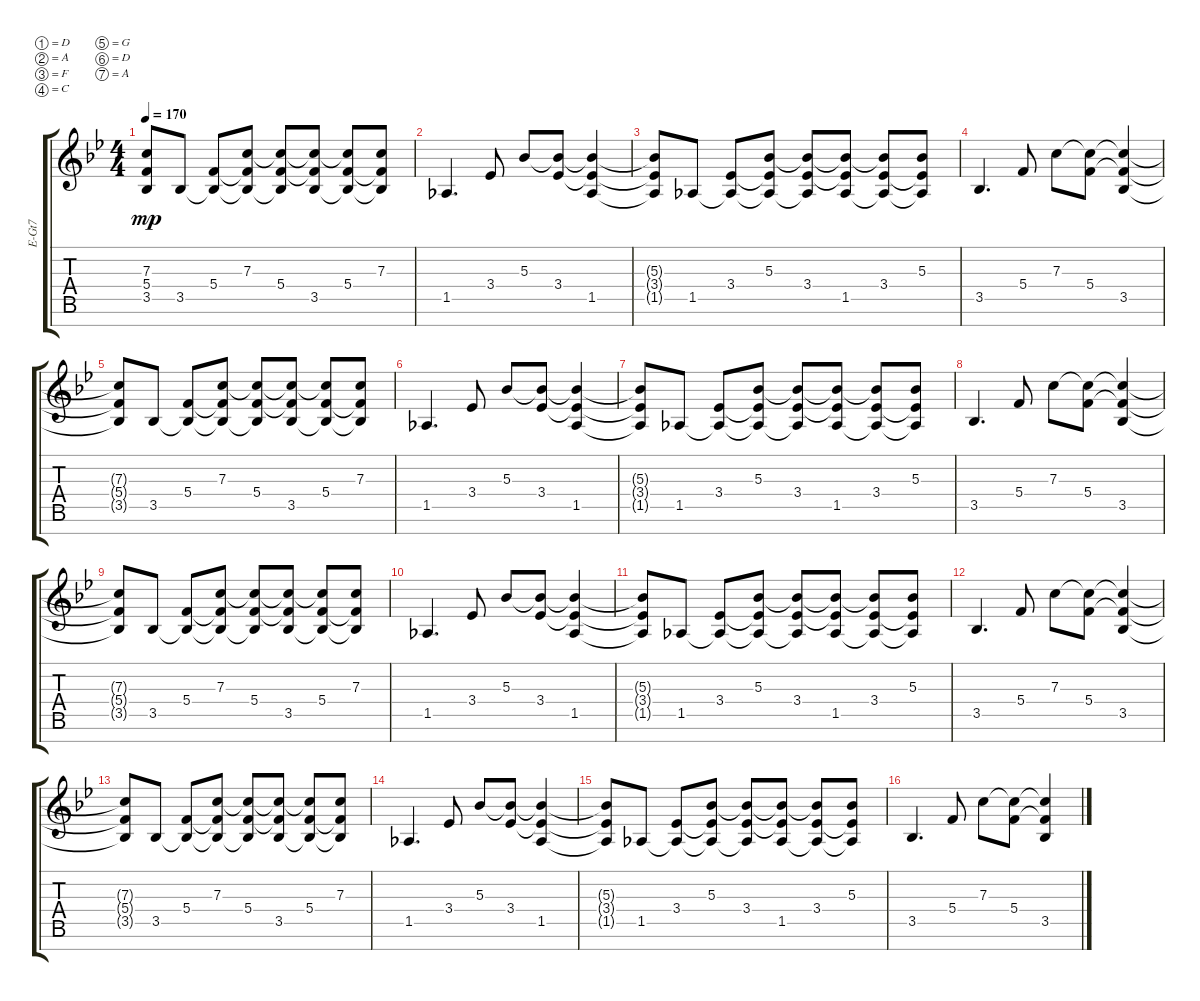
\defaultSystemsLayout 4
\bracketExtendMode groupsimilarinstruments
\otherSystemsTrackNameOrientation horizontal
\track ("Electric Guitar" "E-Gt7") {instrument distortionguitar}
\staff {score tabs}
\tuning (D4 A3 F3 C3 G2 D2 A1)
\ts (4 4)
\tempo 170
\clef g2
\ks bb
(7.3{t acc forcenatural} 5.4{t acc forcenatural} 3.5{t acc forcenatural}).8{dy mp beam Up} 3.5{acc forcenatural}.8{beam Up} (5.4{acc forcenatural} 3.5{t acc forcenatural}).8{beam Up} (7.3{acc forcenatural} 5.4{t acc forcenatural} 3.5{t acc forcenatural}).8{beam Up} (7.3{t acc forcenatural} 5.4{acc forcenatural} 3.5{t acc forcenatural}).8{beam Up} (7.3{t acc forcenatural} 5.4{t acc forcenatural} 3.5{acc forcenatural}).8{beam Up} (7.3{t acc forcenatural} 5.4{acc forcenatural} 3.5{t acc forcenatural}).8{beam Up} (7.3{acc forcenatural} 5.4{t acc forcenatural} 3.5{t acc forcenatural}).8{beam Up} |
1.5{acc b}.4{d beam Up} 3.4{acc forcenatural}.8{beam Up} 5.3{acc forcenatural}.8{beam Up} (3.4{acc forcenatural} 5.3{t acc forcenatural}).8{beam Up} (1.5{acc b} 3.4{t acc forcenatural} 5.3{t acc forcenatural}).4{beam Up} |
(1.5{t acc b} 3.4{t acc forcenatural} 5.3{t acc forcenatural}).8{beam Up} 1.5{acc b}.8{beam Up} (3.4{acc forcenatural} 1.5{t acc b}).8{beam Up} (5.3{acc forcenatural} 3.4{t acc forcenatural} 1.5{t acc b}).8{beam Up} (3.4{acc forcenatural} 5.3{t acc forcenatural} 1.5{t acc b}).8{beam Up} (1.5{acc b} 5.3{t acc forcenatural} 3.4{t acc forcenatural}).8{beam Up} (3.4{acc forcenatural} 5.3{t acc forcenatural} 1.5{t acc b}).8{beam Up} (5.3{acc forcenatural} 3.4{t acc forcenatural} 1.5{t acc b}).8{beam Up} |
3.5{acc forcenatural}.4{d beam Up} 5.4{acc forcenatural}.8{beam Up} 7.3{acc forcenatural}.8{beam Down} (7.3{t acc forcenatural} 5.4{acc forcenatural}).8{beam Down} (7.3{t acc forcenatural} 5.4{t acc forcenatural} 3.5{acc forcenatural}).4{beam Up} |
(7.3{t acc forcenatural} 5.4{t acc forcenatural} 3.5{t acc forcenatural}).8{beam Up} 3.5{acc forcenatural}.8{beam Up} (5.4{acc forcenatural} 3.5{t acc forcenatural}).8{beam Up} (7.3{acc forcenatural} 5.4{t acc forcenatural} 3.5{t acc forcenatural}).8{beam Up} (7.3{t acc forcenatural} 5.4{acc forcenatural} 3.5{t acc forcenatural}).8{beam Up} (7.3{t acc forcenatural} 5.4{t acc forcenatural} 3.5{acc forcenatural}).8{beam Up} (7.3{t acc forcenatural} 5.4{acc forcenatural} 3.5{t acc forcenatural}).8{beam Up} (7.3{acc forcenatural} 5.4{t acc forcenatural} 3.5{t acc forcenatural}).8{beam Up} |
1.5{acc b}.4{d beam Up} 3.4{acc forcenatural}.8{beam Up} 5.3{acc forcenatural}.8{beam Up} (3.4{acc forcenatural} 5.3{t acc forcenatural}).8{beam Up} (1.5{acc b} 3.4{t acc forcenatural} 5.3{t acc forcenatural}).4{beam Up} |
(1.5{t acc b} 3.4{t acc forcenatural} 5.3{t acc forcenatural}).8{beam Up} 1.5{acc b}.8{beam Up} (3.4{acc forcenatural} 1.5{t acc b}).8{beam Up} (5.3{acc forcenatural} 3.4{t acc forcenatural} 1.5{t acc b}).8{beam Up} (3.4{acc forcenatural} 5.3{t acc forcenatural} 1.5{t acc b}).8{beam Up} (1.5{acc b} 5.3{t acc forcenatural} 3.4{t acc forcenatural}).8{beam Up} (3.4{acc forcenatural} 5.3{t acc forcenatural} 1.5{t acc b}).8{beam Up} (5.3{acc forcenatural} 3.4{t acc forcenatural} 1.5{t acc b}).8{beam Up} |
3.5{acc forcenatural}.4{d beam Up} 5.4{acc forcenatural}.8{beam Up} 7.3{acc forcenatural}.8{beam Down} (7.3{t acc forcenatural} 5.4{acc forcenatural}).8{beam Down} (7.3{t acc forcenatural} 5.4{t acc forcenatural} 3.5{acc forcenatural}).4{beam Up} |
(7.3{t acc forcenatural} 5.4{t acc forcenatural} 3.5{t acc forcenatural}).8{beam Up} 3.5{acc forcenatural}.8{beam Up} (5.4{acc forcenatural} 3.5{t acc forcenatural}).8{beam Up} (7.3{acc forcenatural} 5.4{t acc forcenatural} 3.5{t acc forcenatural}).8{beam Up} (7.3{t acc forcenatural} 5.4{acc forcenatural} 3.5{t acc forcenatural}).8{beam Up} (7.3{t acc forcenatural} 5.4{t acc forcenatural} 3.5{acc forcenatural}).8{beam Up} (7.3{t acc forcenatural} 5.4{acc forcenatural} 3.5{t acc forcenatural}).8{beam Up} (7.3{acc forcenatural} 5.4{t acc forcenatural} 3.5{t acc forcenatural}).8{beam Up} |
1.5{acc b}.4{d beam Up} 3.4{acc forcenatural}.8{beam Up} 5.3{acc forcenatural}.8{beam Up} (3.4{acc forcenatural} 5.3{t acc forcenatural}).8{beam Up} (1.5{acc b} 3.4{t acc forcenatural} 5.3{t acc forcenatural}).4{beam Up} |
(1.5{t acc b} 3.4{t acc forcenatural} 5.3{t acc forcenatural}).8{beam Up} 1.5{acc b}.8{beam Up} (3.4{acc forcenatural} 1.5{t acc b}).8{beam Up} (5.3{acc forcenatural} 3.4{t acc forcenatural} 1.5{t acc b}).8{beam Up} (3.4{acc forcenatural} 5.3{t acc forcenatural} 1.5{t acc b}).8{beam Up} (1.5{acc b} 5.3{t acc forcenatural} 3.4{t acc forcenatural}).8{beam Up} (3.4{acc forcenatural} 5.3{t acc forcenatural} 1.5{t acc b}).8{beam Up} (5.3{acc forcenatural} 3.4{t acc forcenatural} 1.5{t acc b}).8{beam Up} |
3.5{acc forcenatural}.4{d beam Up} 5.4{acc forcenatural}.8{beam Up} 7.3{acc forcenatural}.8{beam Down} (7.3{t acc forcenatural} 5.4{acc forcenatural}).8{beam Down} (7.3{t acc forcenatural} 5.4{t acc forcenatural} 3.5{acc forcenatural}).4{beam Up} |
(7.3{t acc forcenatural} 5.4{t acc forcenatural} 3.5{t acc forcenatural}).8{beam Up} 3.5{acc forcenatural}.8{beam Up} (5.4{acc forcenatural} 3.5{t acc forcenatural}).8{beam Up} (7.3{acc forcenatural} 5.4{t acc forcenatural} 3.5{t acc forcenatural}).8{beam Up} (7.3{t acc forcenatural} 5.4{acc forcenatural} 3.5{t acc forcenatural}).8{beam Up} (7.3{t acc forcenatural} 5.4{t acc forcenatural} 3.5{acc forcenatural}).8{beam Up} (7.3{t acc forcenatural} 5.4{acc forcenatural} 3.5{t acc forcenatural}).8{beam Up} (7.3{acc forcenatural} 5.4{t acc forcenatural} 3.5{t acc forcenatural}).8{beam Up} |
1.5{acc b}.4{d beam Up} 3.4{acc forcenatural}.8{beam Up} 5.3{acc forcenatural}.8{beam Up} (3.4{acc forcenatural} 5.3{t acc forcenatural}).8{beam Up} (1.5{acc b} 3.4{t acc forcenatural} 5.3{t acc forcenatural}).4{beam Up} |
(1.5{t acc b} 3.4{t acc forcenatural} 5.3{t acc forcenatural}).8{beam Up} 1.5{acc b}.8{beam Up} (3.4{acc forcenatural} 1.5{t acc b}).8{beam Up} (5.3{acc forcenatural} 3.4{t acc forcenatural} 1.5{t acc b}).8{beam Up} (3.4{acc forcenatural} 5.3{t acc forcenatural} 1.5{t acc b}).8{beam Up} (1.5{acc b} 5.3{t acc forcenatural} 3.4{t acc forcenatural}).8{beam Up} (3.4{acc forcenatural} 5.3{t acc forcenatural} 1.5{t acc b}).8{beam Up} (5.3{acc forcenatural} 3.4{t acc forcenatural} 1.5{t acc b}).8{beam Up} |
3.5{acc forcenatural}.4{d beam Up} 5.4{acc forcenatural}.8{beam Up} 7.3{acc forcenatural}.8{beam Down} (7.3{t acc forcenatural} 5.4{acc forcenatural}).8{beam Down} (7.3{t acc forcenatural} 5.4{t acc forcenatural} 3.5{acc forcenatural}).4{beam Up}
